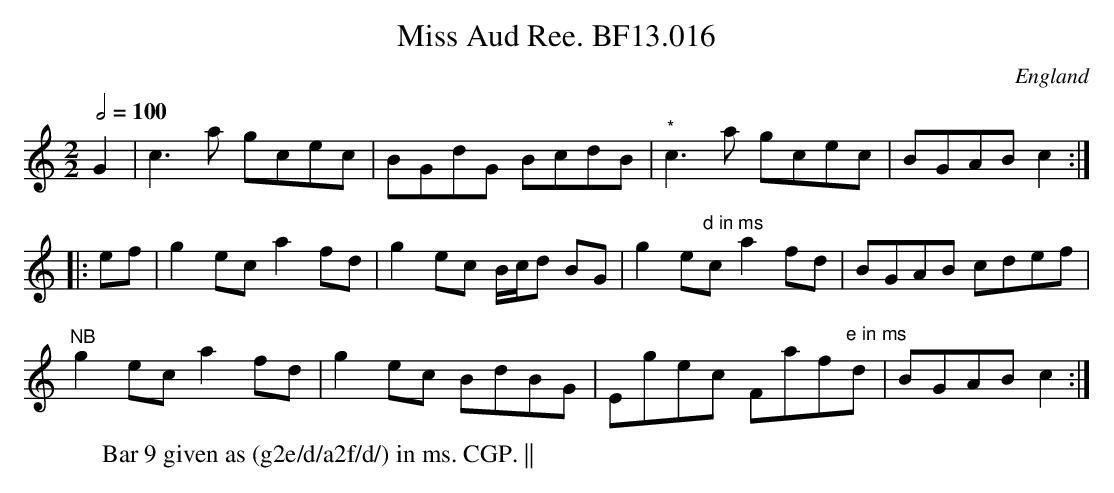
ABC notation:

X:1
T:Miss Aud Ree. BF13.016
L:1/8
M:2/2
O:England
Q:1/2=100
K:C major
G2|c3a gcec |BGdG BcdB | "^*"c3 a gcec |BGAB c2:|!
|: ef|g2ec a2 fd |g2 ec B/c/d BG |g2e"^d in ms"ca2fd |BGAB cdef|!
"NB"g2eca2fd |g2ec BdBG |Egec Faf"^e in ms"d |BGABc2:|
W:Bar 9 given as (g2e/d/a2f/d/) in ms. CGP. ||
